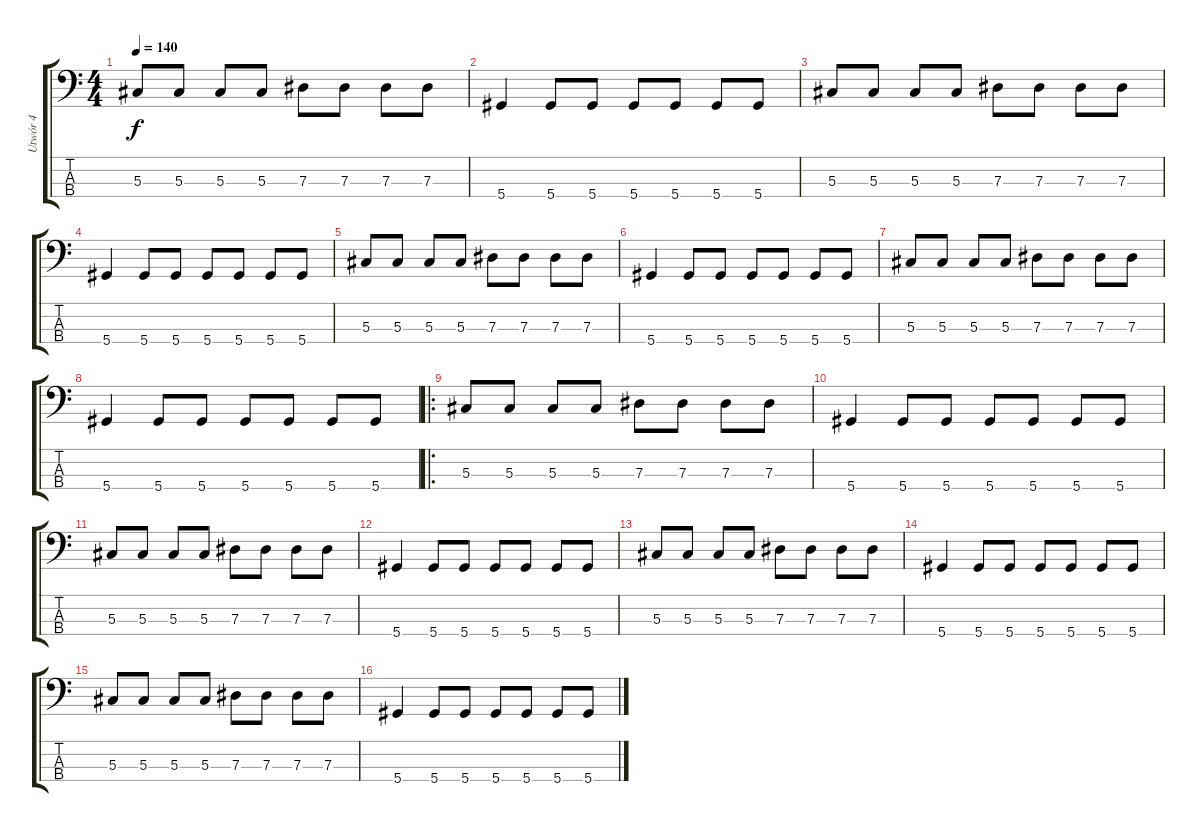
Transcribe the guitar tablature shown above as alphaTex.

\track ("Utwór 4" "Utwór 4") {instrument acousticguitarnylon}
\staff {score tabs}
\tuning (Gb2 Db2 Ab1 Eb1) {hide}
\ts (4 4)
\tempo 140
\clef f4
\ks c
5.3.8{dy f instrument acousticguitarnylon} 5.3.8 5.3.8 5.3.8 7.3.8 7.3.8 7.3.8 7.3.8 |
5.4.4 5.4.8 5.4.8 5.4.8 5.4.8 5.4.8 5.4.8 |
5.3.8 5.3.8 5.3.8 5.3.8 7.3.8 7.3.8 7.3.8 7.3.8 |
5.4.4 5.4.8 5.4.8 5.4.8 5.4.8 5.4.8 5.4.8 |
5.3.8 5.3.8 5.3.8 5.3.8 7.3.8 7.3.8 7.3.8 7.3.8 |
5.4.4 5.4.8 5.4.8 5.4.8 5.4.8 5.4.8 5.4.8 |
5.3.8 5.3.8 5.3.8 5.3.8 7.3.8 7.3.8 7.3.8 7.3.8 |
5.4.4 5.4.8 5.4.8 5.4.8 5.4.8 5.4.8 5.4.8 |
\ro
5.3.8 5.3.8 5.3.8 5.3.8 7.3.8 7.3.8 7.3.8 7.3.8 |
5.4.4 5.4.8 5.4.8 5.4.8 5.4.8 5.4.8 5.4.8 |
5.3.8 5.3.8 5.3.8 5.3.8 7.3.8 7.3.8 7.3.8 7.3.8 |
5.4.4 5.4.8 5.4.8 5.4.8 5.4.8 5.4.8 5.4.8 |
5.3.8 5.3.8 5.3.8 5.3.8 7.3.8 7.3.8 7.3.8 7.3.8 |
5.4.4 5.4.8 5.4.8 5.4.8 5.4.8 5.4.8 5.4.8 |
5.3.8 5.3.8 5.3.8 5.3.8 7.3.8 7.3.8 7.3.8 7.3.8 |
5.4.4 5.4.8 5.4.8 5.4.8 5.4.8 5.4.8 5.4.8
